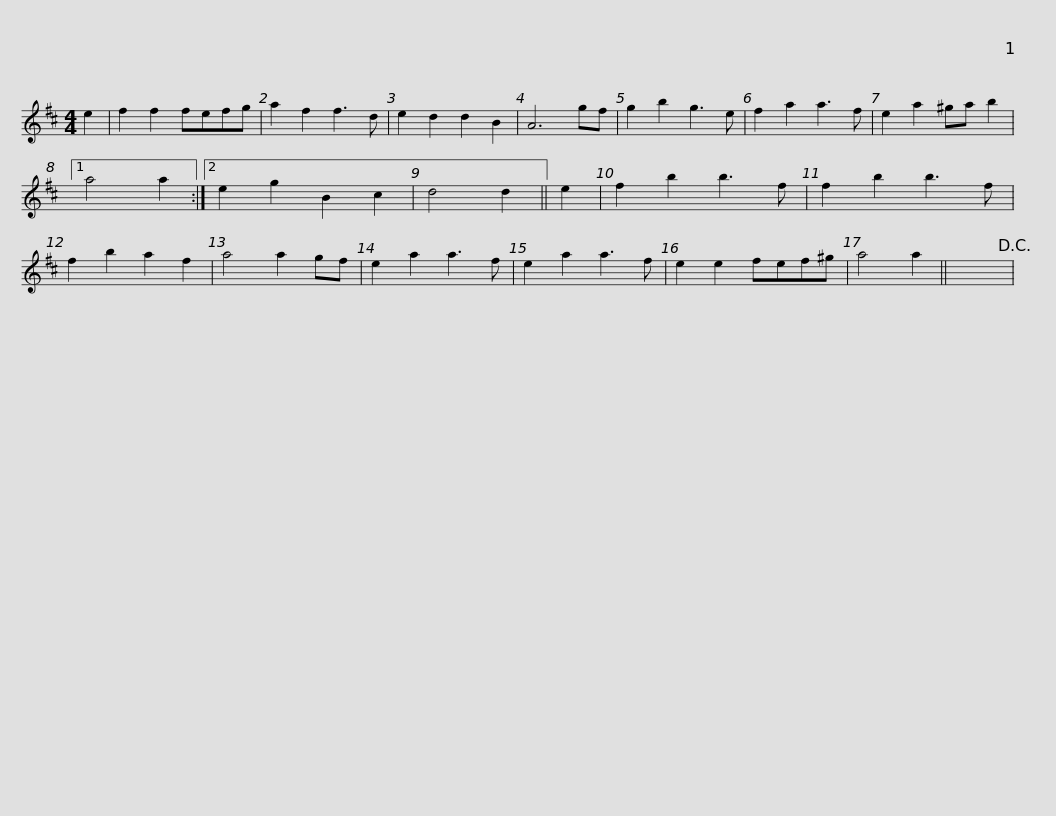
X:1
L:1/8
M:4/4
I:linebreak $
K:D
V:1 treble
V:1
 e2 | f2 f2 fefg | a2 f2 f3 d | e2 d2 d2 B2 | A6 gf | %5
 g2 b2 g3 e | f2 a2 a3 f | e2 a2 ^ga b2 |1 a4 a2 :|2$ e2 g2 B2 c2 | %10
 d4 d2 || e2 | f2 b2 b3 f | f2 b2 b3 f | f2 b2 a2 f2 | %15
 a4 a2 gf | e2 a2 a3 f | e2 a2 a3 f |$ e2 e2 fef^g | a4 a2 || %20
 x8!D.C.! | %21
